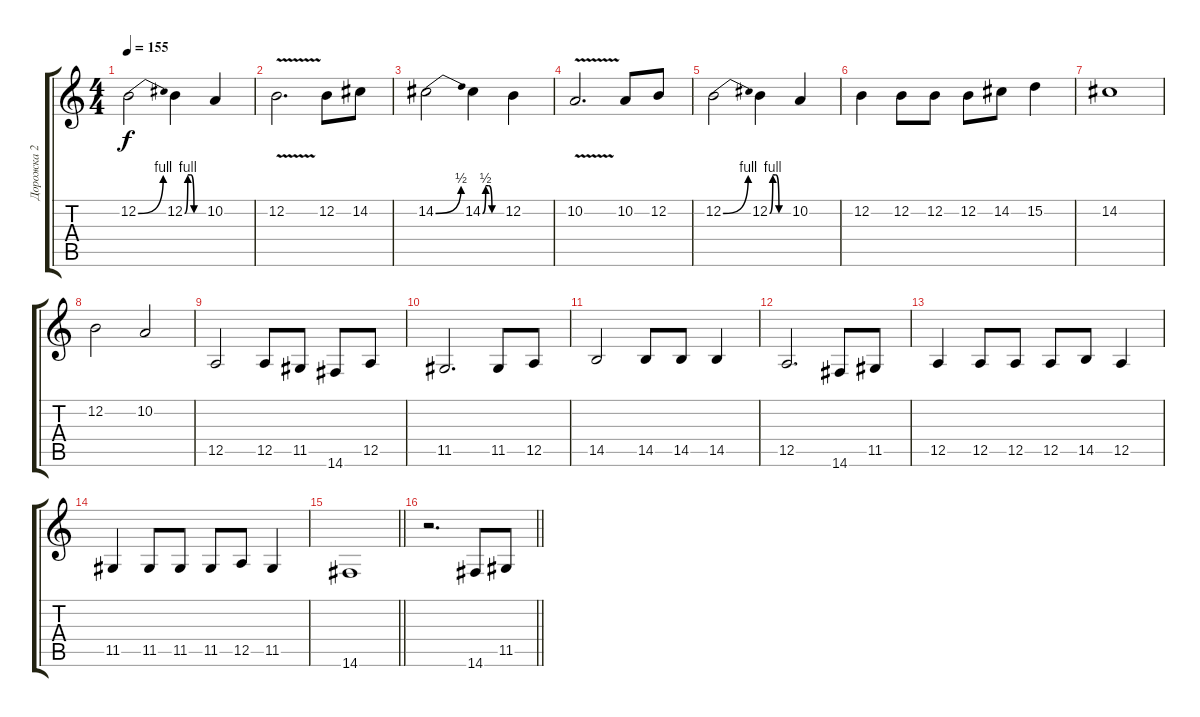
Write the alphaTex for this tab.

\track ("Дорожка 2" "Дорожка 2") {instrument acousticgrandpiano}
\staff {score tabs}
\tuning (E4 B3 G3 D3 A2 E2) {hide}
\ts (4 4)
\tempo 155
\clef g2
\ks c
12.2{be (bend 0 0 60 4)}.2{dy f} 12.2{be (custom 0 0 10 4 20 4 30 0 60 0)}.4 10.2.4 |
12.2{v}.2{d} 12.2.8 14.2.8 |
14.2{be (bend 0 0 60 2)}.2 14.2{be (custom 0 0 10 2 20 2 30 0 60 0)}.4 12.2.4 |
10.2{v}.2{d} 10.2.8 12.2.8 |
12.2{be (bend 0 0 60 4)}.2 12.2{be (custom 0 0 10 4 20 4 30 0 60 0)}.4 10.2.4 |
12.2.4 12.2.8 12.2.8 12.2.8 14.2.8 15.2.4 |
14.2.1 |
12.2.2 10.2.2 |
12.5.2 12.5.8 11.5.8 14.6.8 12.5.8 |
11.5.2{d} 11.5.8 12.5.8 |
14.5.2 14.5.8 14.5.8 14.5.4 |
12.5.2{d} 14.6.8 11.5.8 |
12.5.4 12.5.8 12.5.8 12.5.8 14.5.8 12.5.4 |
11.5.4 11.5.8 11.5.8 11.5.8 12.5.8 11.5.4 |
\barLineRight lightlight
14.6.1 |
\barLineRight lightlight
r.2{d} 14.6.8 11.5.8
